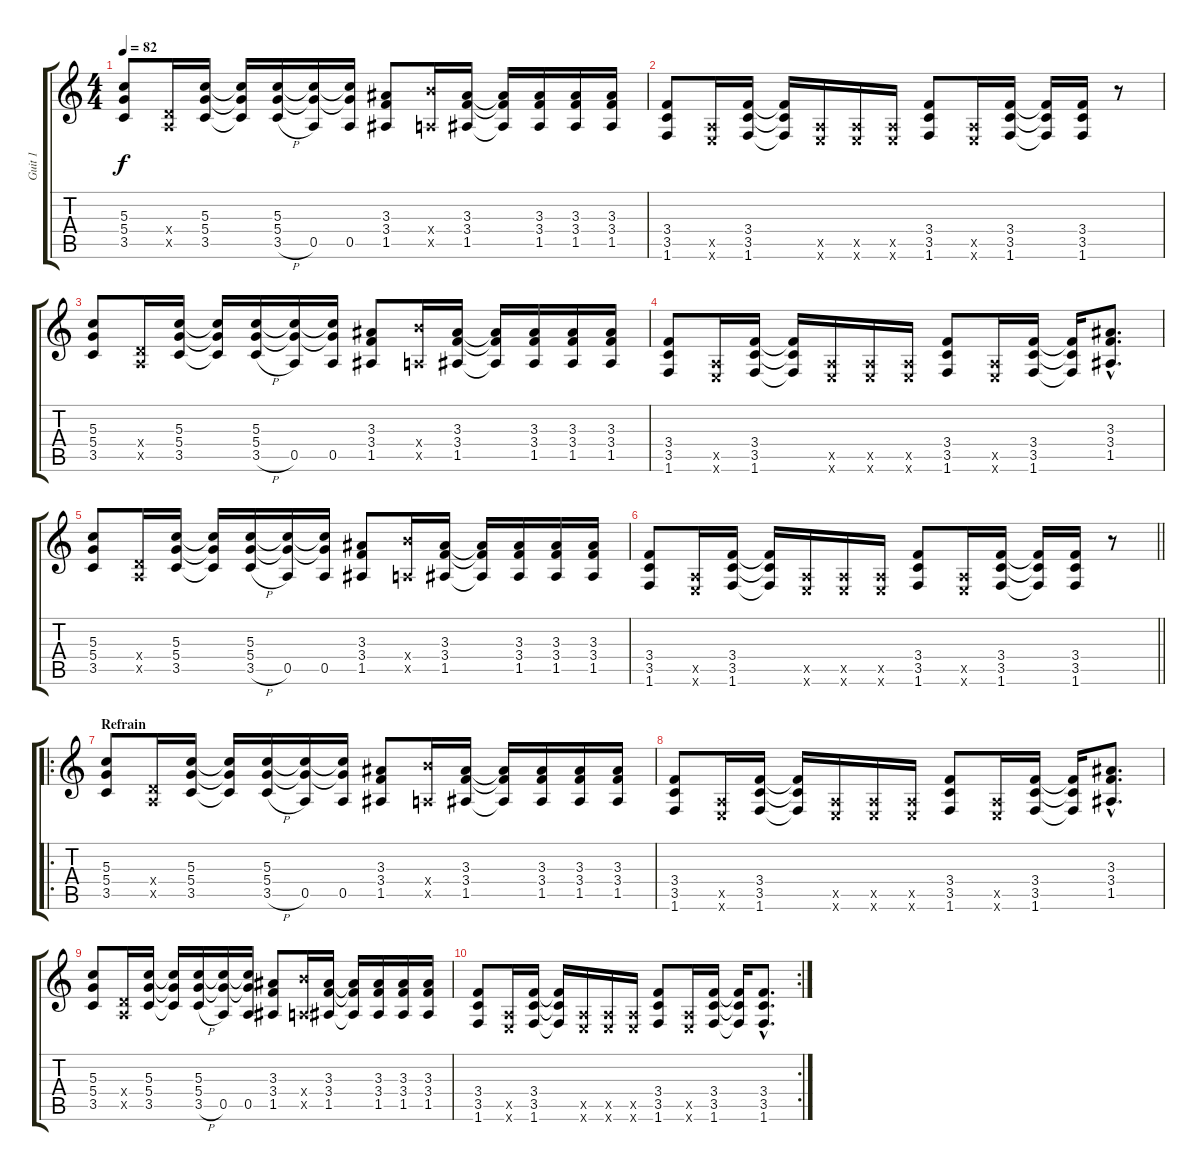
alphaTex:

\track ("Guit 1" "Guit 1") {instrument distortionguitar}
\staff {score tabs}
\tuning (E4 B3 G3 D3 A2 E2) {hide}
\ts (4 4)
\tempo 82
\clef g2
\ks c
(5.3 5.4 3.5).8{dy f} (0.4{x} 0.5{x}).16 (5.3 5.4 3.5).16 (5.3{t} 5.4{t} 3.5{t}).16 (5.3 5.4 3.5{h}).16 (5.3{t} 5.4{t} 0.5).16 (5.3{t} 5.4{t} 0.5).16 (3.3 3.4 1.5).8 (9.4{x} 0.5{x}).16 (3.3 3.4 1.5).16 (3.3{t} 3.4{t} 1.5{t}).16 (3.3 3.4 1.5).16 (3.3 3.4 1.5).16 (3.3 3.4 1.5).16 |
(3.4 3.5 1.6).8 (0.5{x} 0.6{x}).16 (3.4 3.5 1.6).16 (3.4{t} 3.5{t} 1.6{t}).16 (0.5{x} 0.6{x}).16 (0.5{x} 0.6{x}).16 (0.5{x} 0.6{x}).16 (3.4 3.5 1.6).8 (0.5{x} 0.6{x}).16 (3.4 3.5 1.6).16 (3.4{t} 3.5{t} 1.6{t}).16 (3.4 3.5 1.6).16 r.8 |
(5.3 5.4 3.5).8 (0.4{x} 0.5{x}).16 (5.3 5.4 3.5).16 (5.3{t} 5.4{t} 3.5{t}).16 (5.3 5.4 3.5{h}).16 (5.3{t} 5.4{t} 0.5).16 (5.3{t} 5.4{t} 0.5).16 (3.3 3.4 1.5).8 (9.4{x} 0.5{x}).16 (3.3 3.4 1.5).16 (3.3{t} 3.4{t} 1.5{t}).16 (3.3 3.4 1.5).16 (3.3 3.4 1.5).16 (3.3 3.4 1.5).16 |
(3.4 3.5 1.6).8 (0.5{x} 0.6{x}).16 (3.4 3.5 1.6).16 (3.4{t} 3.5{t} 1.6{t}).16 (0.5{x} 0.6{x}).16 (0.5{x} 0.6{x}).16 (0.5{x} 0.6{x}).16 (3.4 3.5 1.6).8 (0.5{x} 0.6{x}).16 (3.4 3.5 1.6).16 (3.4{t} 3.5{t} 1.6{t}).16 (3.3{hac} 3.4{hac} 1.5{hac}).8{d} |
(5.3 5.4 3.5).8 (0.4{x} 0.5{x}).16 (5.3 5.4 3.5).16 (5.3{t} 5.4{t} 3.5{t}).16 (5.3 5.4 3.5{h}).16 (5.3{t} 5.4{t} 0.5).16 (5.3{t} 5.4{t} 0.5).16 (3.3 3.4 1.5).8 (9.4{x} 0.5{x}).16 (3.3 3.4 1.5).16 (3.3{t} 3.4{t} 1.5{t}).16 (3.3 3.4 1.5).16 (3.3 3.4 1.5).16 (3.3 3.4 1.5).16 |
\barLineRight lightlight
(3.4 3.5 1.6).8 (0.5{x} 0.6{x}).16 (3.4 3.5 1.6).16 (3.4{t} 3.5{t} 1.6{t}).16 (0.5{x} 0.6{x}).16 (0.5{x} 0.6{x}).16 (0.5{x} 0.6{x}).16 (3.4 3.5 1.6).8 (0.5{x} 0.6{x}).16 (3.4 3.5 1.6).16 (3.4{t} 3.5{t} 1.6{t}).16 (3.4 3.5 1.6).16 r.8 |
\ro
\section ("" "Refrain")
(5.3 5.4 3.5).8 (0.4{x} 0.5{x}).16 (5.3 5.4 3.5).16 (5.3{t} 5.4{t} 3.5{t}).16 (5.3 5.4 3.5{h}).16 (5.3{t} 5.4{t} 0.5).16 (5.3{t} 5.4{t} 0.5).16 (3.3 3.4 1.5).8 (9.4{x} 0.5{x}).16 (3.3 3.4 1.5).16 (3.3{t} 3.4{t} 1.5{t}).16 (3.3 3.4 1.5).16 (3.3 3.4 1.5).16 (3.3 3.4 1.5).16 |
(3.4 3.5 1.6).8 (0.5{x} 0.6{x}).16 (3.4 3.5 1.6).16 (3.4{t} 3.5{t} 1.6{t}).16 (0.5{x} 0.6{x}).16 (0.5{x} 0.6{x}).16 (0.5{x} 0.6{x}).16 (3.4 3.5 1.6).8 (0.5{x} 0.6{x}).16 (3.4 3.5 1.6).16 (3.4{t} 3.5{t} 1.6{t}).16 (3.3{hac} 3.4{hac} 1.5{hac}).8{d} |
(5.3 5.4 3.5).8 (0.4{x} 0.5{x}).16 (5.3 5.4 3.5).16 (5.3{t} 5.4{t} 3.5{t}).16 (5.3 5.4 3.5{h}).16 (5.3{t} 5.4{t} 0.5).16 (5.3{t} 5.4{t} 0.5).16 (3.3 3.4 1.5).8 (9.4{x} 0.5{x}).16 (3.3 3.4 1.5).16 (3.3{t} 3.4{t} 1.5{t}).16 (3.3 3.4 1.5).16 (3.3 3.4 1.5).16 (3.3 3.4 1.5).16 |
\rc 2
(3.4 3.5 1.6).8 (0.5{x} 0.6{x}).16 (3.4 3.5 1.6).16 (3.4{t} 3.5{t} 1.6{t}).16 (0.5{x} 0.6{x}).16 (0.5{x} 0.6{x}).16 (0.5{x} 0.6{x}).16 (3.4 3.5 1.6).8 (0.5{x} 0.6{x}).16 (3.4 3.5 1.6).16 (3.4{t} 3.5{t} 1.6{t}).16 (3.4{hac} 3.5{hac} 1.6{hac}).8{d}
